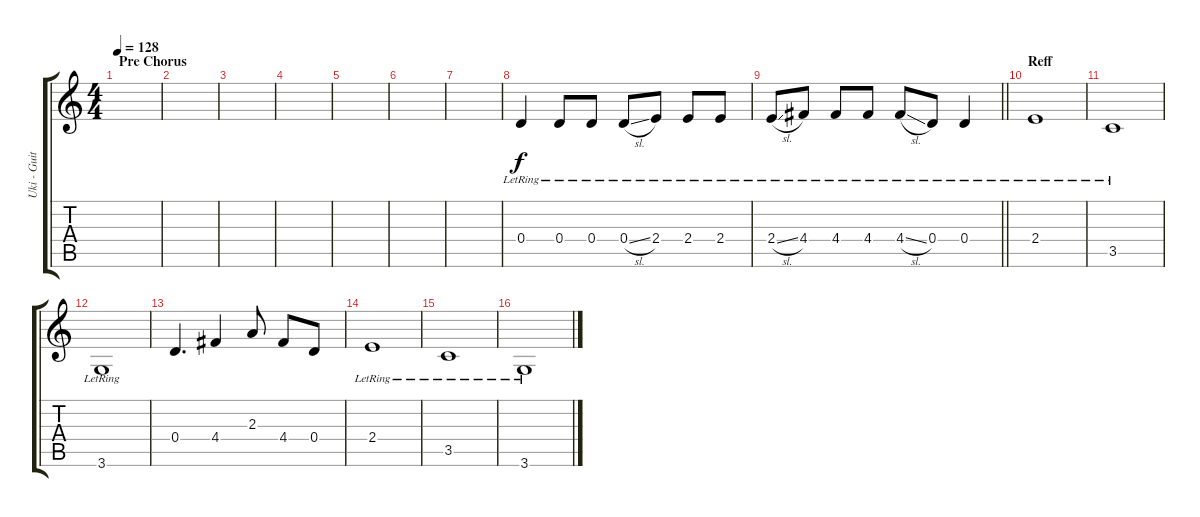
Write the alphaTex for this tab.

\track ("Uki - Guitar 1" "Uki - Guit") {instrument overdrivenguitar}
\staff {score tabs}
\tuning (E4 B3 G3 D3 A2 E2) {hide}
\ts (4 4)
\section ("" "Pre Chorus")
\tempo 128
\clef g2
\ks c
|
|
|
|
|
|
|
0.4{lr}.4 0.4{lr}.8 0.4{lr}.8 0.4{sl lr}.8 2.4{lr}.8 2.4{lr}.8 2.4{lr}.8 |
\barLineRight lightlight
2.4{sl lr}.8 4.4{lr}.8 4.4{lr}.8 4.4{lr}.8 4.4{sl lr}.8 0.4{lr}.8 0.4{lr}.4 |
\section ("" "Reff")
2.4{lr}.1 |
3.5{lr}.1 |
3.6{lr}.1 |
0.4.4{d} 4.4.4 2.3.8 4.4.8 0.4.8 |
2.4{lr}.1 |
3.5{lr}.1 |
3.6{lr}.1
